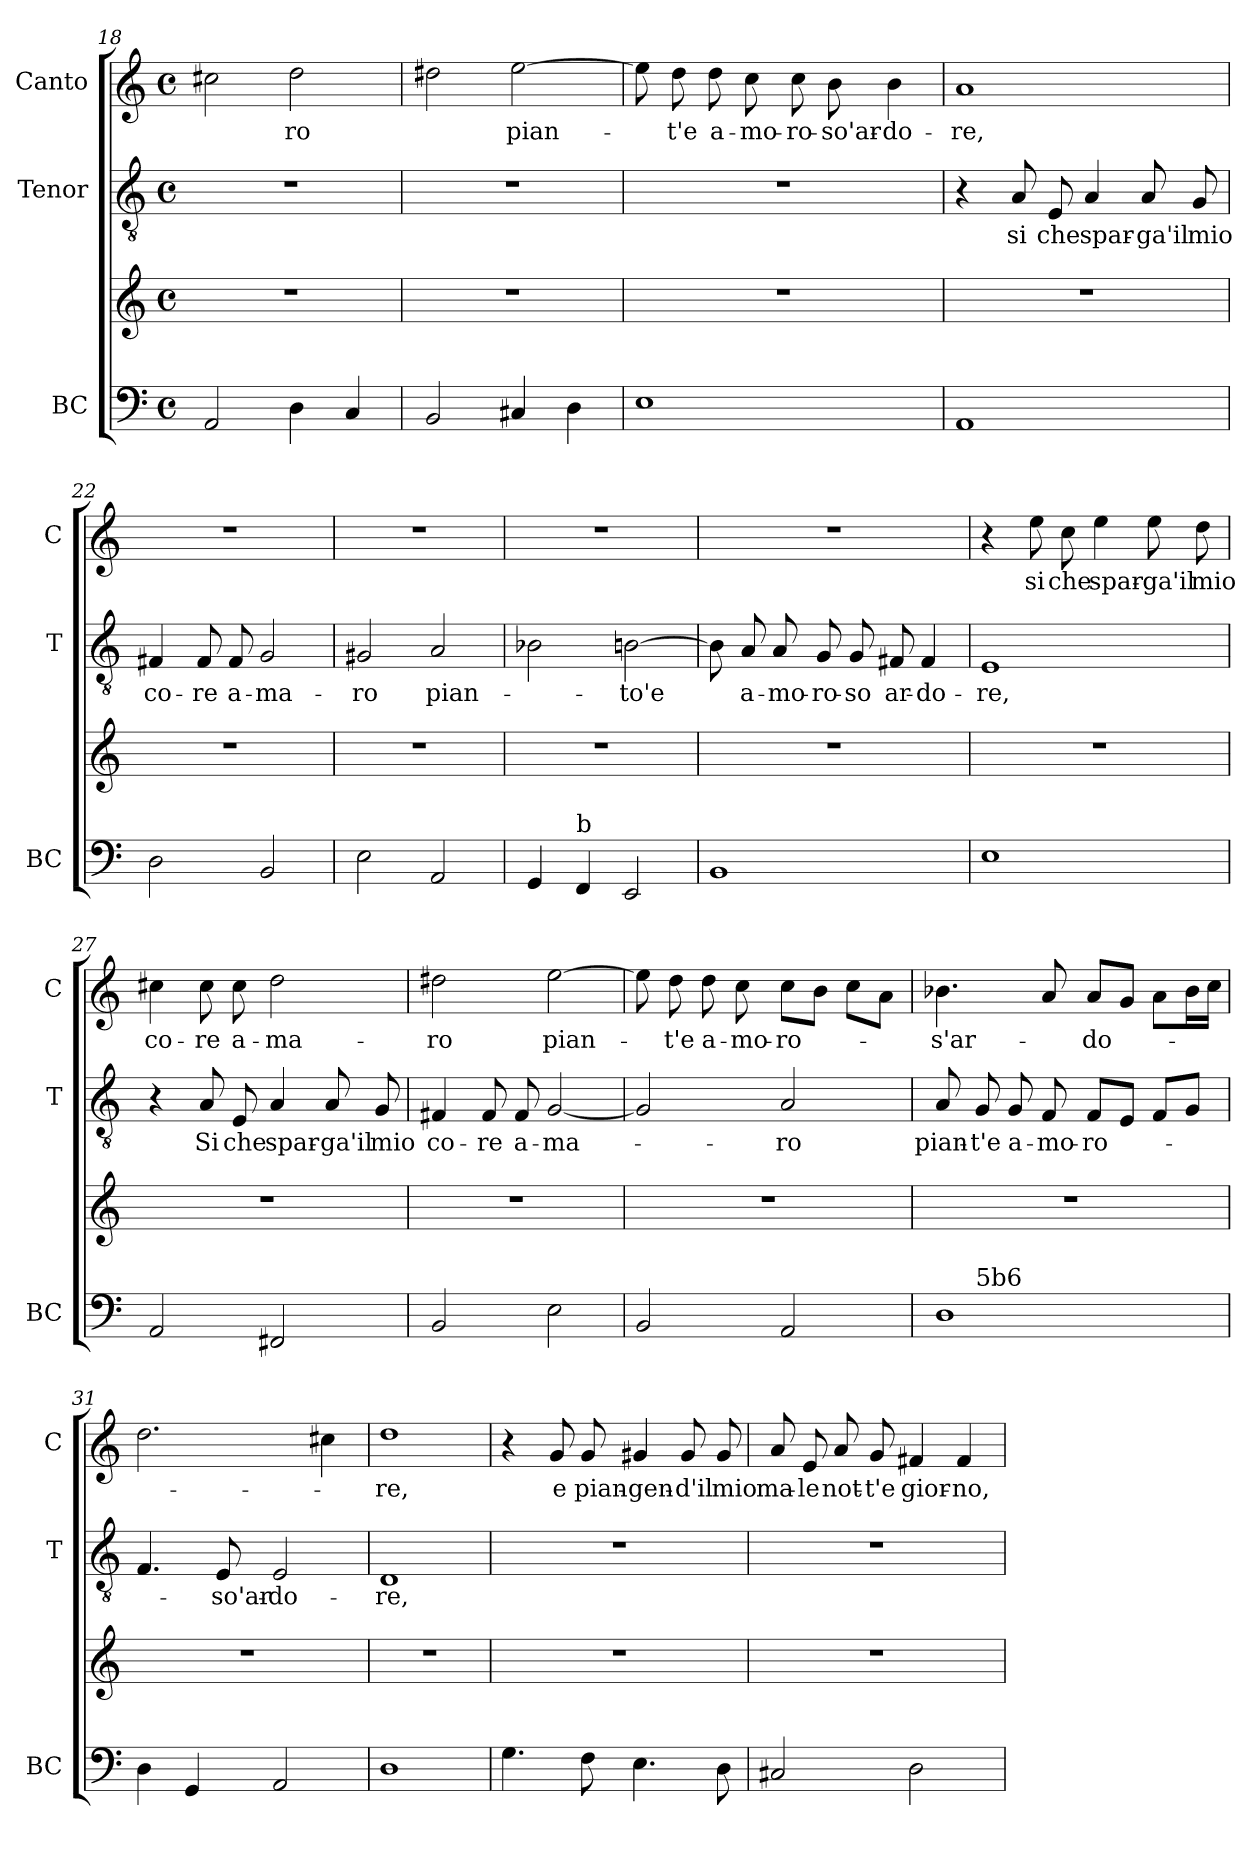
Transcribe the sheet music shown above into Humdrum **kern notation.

**kern	**kern	**kern	**text	**kern	**text
*part3	*part3	*part2	*part2	*part1	*part1
*staff4	*staff3	*staff2	*staff2	*staff1	*staff1
*I"BC	*	*I"Tenor	*	*I"Canto	*
*I'BC	*	*I'T	*	*I'C	*
*clefF4	*clefG2	*clefGv2	*	*clefG2	*
*k[]	*k[]	*k[]	*	*k[]	*
*C:	*C:	*C:	*	*C:	*
*M4/4	*M4/4	*M4/4	*	*M4/4	*
*met(c)	*met(c)	*met(c)	*	*met(c)	*
=18	=18	=18	=18	=18	=18
2AA/	1r	1r	.	2cc#X\	.
!	!	!	!	!	!LO:LY:b
4D\	.	.	.	2dd\	-ro
4C/	.	.	.	.	.
=19	=19	=19	=19	=19	=19
2BB/	1r	1r	.	2dd#X\	.
!	!	!	!	!	!LO:LY:b
4C#X/	.	.	.	[2ee\	pian-
4D\	.	.	.	.	.
=20	=20	=20	=20	=20	=20
1E	1r	1r	.	8ee\]	.
!	!	!	!	!	!LO:LY:b
.	.	.	.	8dd\	-t'e
!	!	!	!	!	!LO:LY:b
.	.	.	.	8dd\	a-
!	!	!	!	!	!LO:LY:b
.	.	.	.	8cc\	-mo-
!	!	!	!	!	!LO:LY:b
.	.	.	.	8cc\	-ro-
!	!	!	!	!	!LO:LY:b
.	.	.	.	8b\	-so'ar-
!	!	!	!	!	!LO:LY:b
.	.	.	.	4b\	-do-
!!LO:LB:g=z
=21	=21	=21	=21	=21	=21
!	!	!	!	!	!LO:LY:b
1AA	1r	4r	.	1a	-re,
!	!	!	!LO:LY:b	!	!
.	.	8A/	si	.	.
!	!	!	!LO:LY:b	!	!
.	.	8E/	che	.	.
!	!	!	!LO:LY:b	!	!
.	.	4A/	spar-	.	.
!	!	!	!LO:LY:b	!	!
.	.	8A/	-ga'il	.	.
!	!	!	!LO:LY:b	!	!
.	.	8G/	mio	.	.
=22	=22	=22	=22	=22	=22
!	!	!	!LO:LY:b	!	!
2D\	1r	4F#X/	co-	1r	.
!	!	!	!LO:LY:b	!	!
.	.	8F#/	-re	.	.
!	!	!	!LO:LY:b	!	!
.	.	8F#/	a-	.	.
!	!	!	!LO:LY:b	!	!
2BB/	.	2G/	-ma-	.	.
=23	=23	=23	=23	=23	=23
!	!	!	!LO:LY:b	!	!
2E\	1r	2G#X/	-ro	1r	.
!	!	!	!LO:LY:b	!	!
2AA/	.	2A/	pian-	.	.
=24	=24	=24	=24	=24	=24
4GG/	1r	2B-X\	.	1r	.
!LO:TX:a:t=b	!	!	!	!	!
4FF/	.	.	.	.	.
!	!	!	!LO:LY:b	!	!
2EE/	.	[2Bn\	-to'e	.	.
=25	=25	=25	=25	=25	=25
1BB	1r	8B\]	.	1r	.
!	!	!	!LO:LY:b	!	!
.	.	8A/	a-	.	.
!	!	!	!LO:LY:b	!	!
.	.	8A/	-mo-	.	.
!	!	!	!LO:LY:b	!	!
.	.	8G/	-ro-	.	.
!	!	!	!LO:LY:b	!	!
.	.	8G/	-so	.	.
!	!	!	!LO:LY:b	!	!
.	.	8F#X/	ar-	.	.
!	!	!	!LO:LY:b	!	!
.	.	4F#/	-do-	.	.
!!LO:LB:g=z
=26	=26	=26	=26	=26	=26
!	!	!	!LO:LY:b	!	!
1E	1r	1E	-re,	4r	.
!	!	!	!	!	!LO:LY:b
.	.	.	.	8ee\	si
!	!	!	!	!	!LO:LY:b
.	.	.	.	8cc\	che
!	!	!	!	!	!LO:LY:b
.	.	.	.	4ee\	spar-
!	!	!	!	!	!LO:LY:b
.	.	.	.	8ee\	-ga'il
!	!	!	!	!	!LO:LY:b
.	.	.	.	8dd\	mio
=27	=27	=27	=27	=27	=27
!	!	!	!	!	!LO:LY:b
2AA/	1r	4r	.	4cc#X\	co-
!	!	!	!LO:LY:b	!	!LO:LY:b
.	.	8A/	Si	8cc#\	-re
!	!	!	!LO:LY:b	!	!LO:LY:b
.	.	8E/	che	8cc#\	a-
!	!	!	!LO:LY:b	!	!LO:LY:b
2FF#X/	.	4A/	spar-	2dd\	-ma-
!	!	!	!LO:LY:b	!	!
.	.	8A/	-ga'il	.	.
!	!	!	!LO:LY:b	!	!
.	.	8G/	mio	.	.
=28	=28	=28	=28	=28	=28
!	!	!	!LO:LY:b	!	!LO:LY:b
2BB/	1r	4F#X/	co-	2dd#X\	-ro
!	!	!	!LO:LY:b	!	!
.	.	8F#/	-re	.	.
!	!	!	!LO:LY:b	!	!
.	.	8F#/	a-	.	.
!	!	!	!LO:LY:b	!	!LO:LY:b
2E\	.	[2G/	-ma-	[2ee\	pian-
=29	=29	=29	=29	=29	=29
2BB/	1r	2G/]	.	8ee\]	.
!	!	!	!	!	!LO:LY:b
.	.	.	.	8dd\	-t'e
!	!	!	!	!	!LO:LY:b
.	.	.	.	8dd\	a-
!	!	!	!	!	!LO:LY:b
.	.	.	.	8cc\	-mo-
!	!	!	!LO:LY:b	!	!LO:LY:b
2AA/	.	2A/	-ro	8cc\L	-ro-
.	.	.	.	8b\J	.
.	.	.	.	8cc\L	.
.	.	.	.	8a\J	.
=30	=30	=30	=30	=30	=30
!	!	!	!LO:LY:b	!	!LO:LY:b
*^	*	*	*	*	*
1D	8ryy	1r	8A/	pian-	4.b-X\	-s'ar-
!	!LO:TX:a:t=5b6	!	!	!	!	!
!	!	!	!	!LO:LY:b	!	!
.	2..ryy	.	8G/	-t'e	.	.
!	!	!	!	!LO:LY:b	!	!
.	.	.	8G/	a-	.	.
!	!	!	!	!LO:LY:b	!	!
.	.	.	8F/	-mo-	8a/	.
!	!	!	!	!LO:LY:b	!	!LO:LY:b
.	.	.	8F/L	-ro-	8a/L	-do-
.	.	.	8E/J	.	8g/J	.
.	.	.	8F/L	.	8a\L	.
.	.	.	8G/J	.	16b-\L	.
.	.	.	.	.	16cc\JJ	.
!!LO:PB:g=z
=31	=31	=31	=31	=31	=31	=31
!LO:TX:a:t=-natural	!	!	!	!	!	!
*v	*v	*	*	*	*	*
4D\	1r	4.F/	.	2.dd\	.
4GG/	.	.	.	.	.
!	!	!	!LO:LY:b	!	!
.	.	8E/	-so'ar-	.	.
!	!	!	!LO:LY:b	!	!
2AA/	.	2E/	-do-	.	.
.	.	.	.	4cc#X\	.
=32	=32	=32	=32	=32	=32
!	!	!	!LO:LY:b	!	!LO:LY:b
1D	1r	1D	-re,	1dd	-re,
=33	=33	=33	=33	=33	=33
4.G\	1r	1r	.	4r	.
!	!	!	!	!	!LO:LY:b
.	.	.	.	8g/	e
!	!	!	!	!	!LO:LY:b
8F\	.	.	.	8g/	pian-
!	!	!	!	!	!LO:LY:b
4.E\	.	.	.	4g#X/	-gen-
!	!	!	!	!	!LO:LY:b
.	.	.	.	8g#/	-d'il
!	!	!	!	!	!LO:LY:b
8D\	.	.	.	8g#/	mio
=34	=34	=34	=34	=34	=34
!	!	!	!	!	!LO:LY:b
2C#X/	1r	1r	.	8a/	ma-
!	!	!	!	!	!LO:LY:b
.	.	.	.	8e/	-le
!	!	!	!	!	!LO:LY:b
.	.	.	.	8a/	not-
!	!	!	!	!	!LO:LY:b
.	.	.	.	8g/	-t'e
!	!	!	!	!	!LO:LY:b
2D\	.	.	.	4f#X/	gior-
!	!	!	!	!	!LO:LY:b
.	.	.	.	4f#/	-no,
=	=	=	=	=	=
*-	*-	*-	*-	*-	*-
